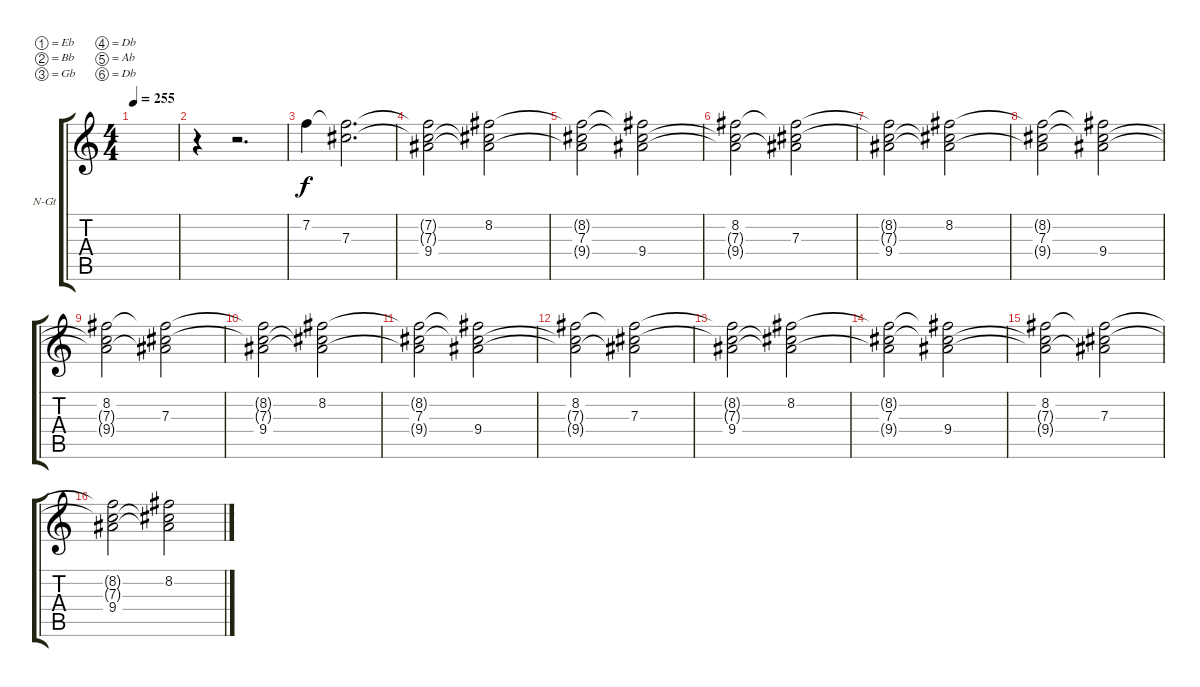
\bracketExtendMode groupsimilarinstruments
\firstSystemTrackNameOrientation horizontal
\otherSystemsTrackNameOrientation horizontal
\track ("Guitar Two" "N-Gt") {instrument acousticguitarnylon}
\staff {score tabs}
\tuning (Eb4 Bb3 Gb3 Db3 Ab2 Db2)
\ts (4 4)
\tempo 255
\clef g2
\ks c
|
r.4 r.2{d} |
7.2.4 (7.3 7.2{t}).2{d} |
(9.4 7.3{t} 7.2{t}).2 (8.2 9.4{t} 7.3{t}).2 |
(7.3 9.4{t} 8.2{t}).2 (9.4 7.3{t} 8.2{t}).2 |
(8.2 9.4{t} 7.3{t}).2 (7.3 9.4{t} 8.2{t}).2 |
(9.4 7.3{t} 8.2{t}).2 (8.2 9.4{t} 7.3{t}).2 |
(7.3 9.4{t} 8.2{t}).2 (9.4 7.3{t} 8.2{t}).2 |
(8.2 9.4{t} 7.3{t}).2 (7.3 9.4{t} 8.2{t}).2 |
(9.4 7.3{t} 8.2{t}).2 (8.2 9.4{t} 7.3{t}).2 |
(7.3 9.4{t} 8.2{t}).2 (9.4 7.3{t} 8.2{t}).2 |
(8.2 9.4{t} 7.3{t}).2 (7.3 9.4{t} 8.2{t}).2 |
(9.4 7.3{t} 8.2{t}).2 (8.2 9.4{t} 7.3{t}).2 |
(7.3 9.4{t} 8.2{t}).2 (9.4 7.3{t} 8.2{t}).2 |
(8.2 9.4{t} 7.3{t}).2 (7.3 9.4{t} 8.2{t}).2 |
(9.4 7.3{t} 8.2{t}).2 (8.2 9.4{t} 7.3{t}).2
